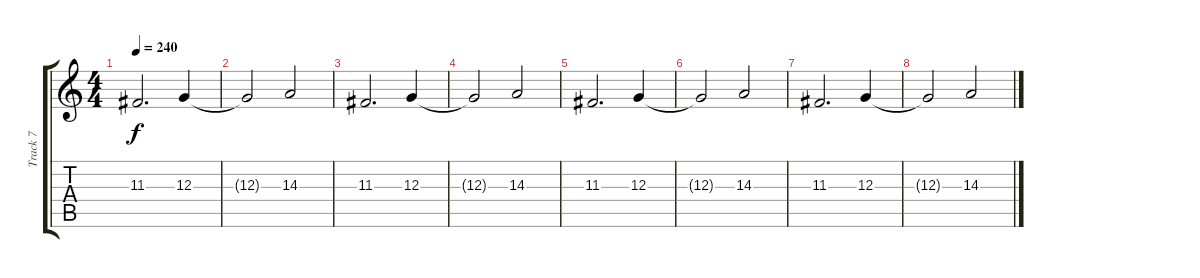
\track ("Track 7" "Track 7") {instrument lead2sawtooth}
\staff {score tabs}
\tuning (E4 B3 G3 D3 A2 E2) {hide}
\ts (4 4)
\tempo 240
\clef g2
\ks c
11.3.2{d dy f} 12.3.4 |
12.3{t}.2 14.3.2 |
11.3.2{d} 12.3.4 |
12.3{t}.2 14.3.2 |
11.3.2{d} 12.3.4 |
12.3{t}.2 14.3.2 |
11.3.2{d} 12.3.4 |
12.3{t}.2 14.3.2
